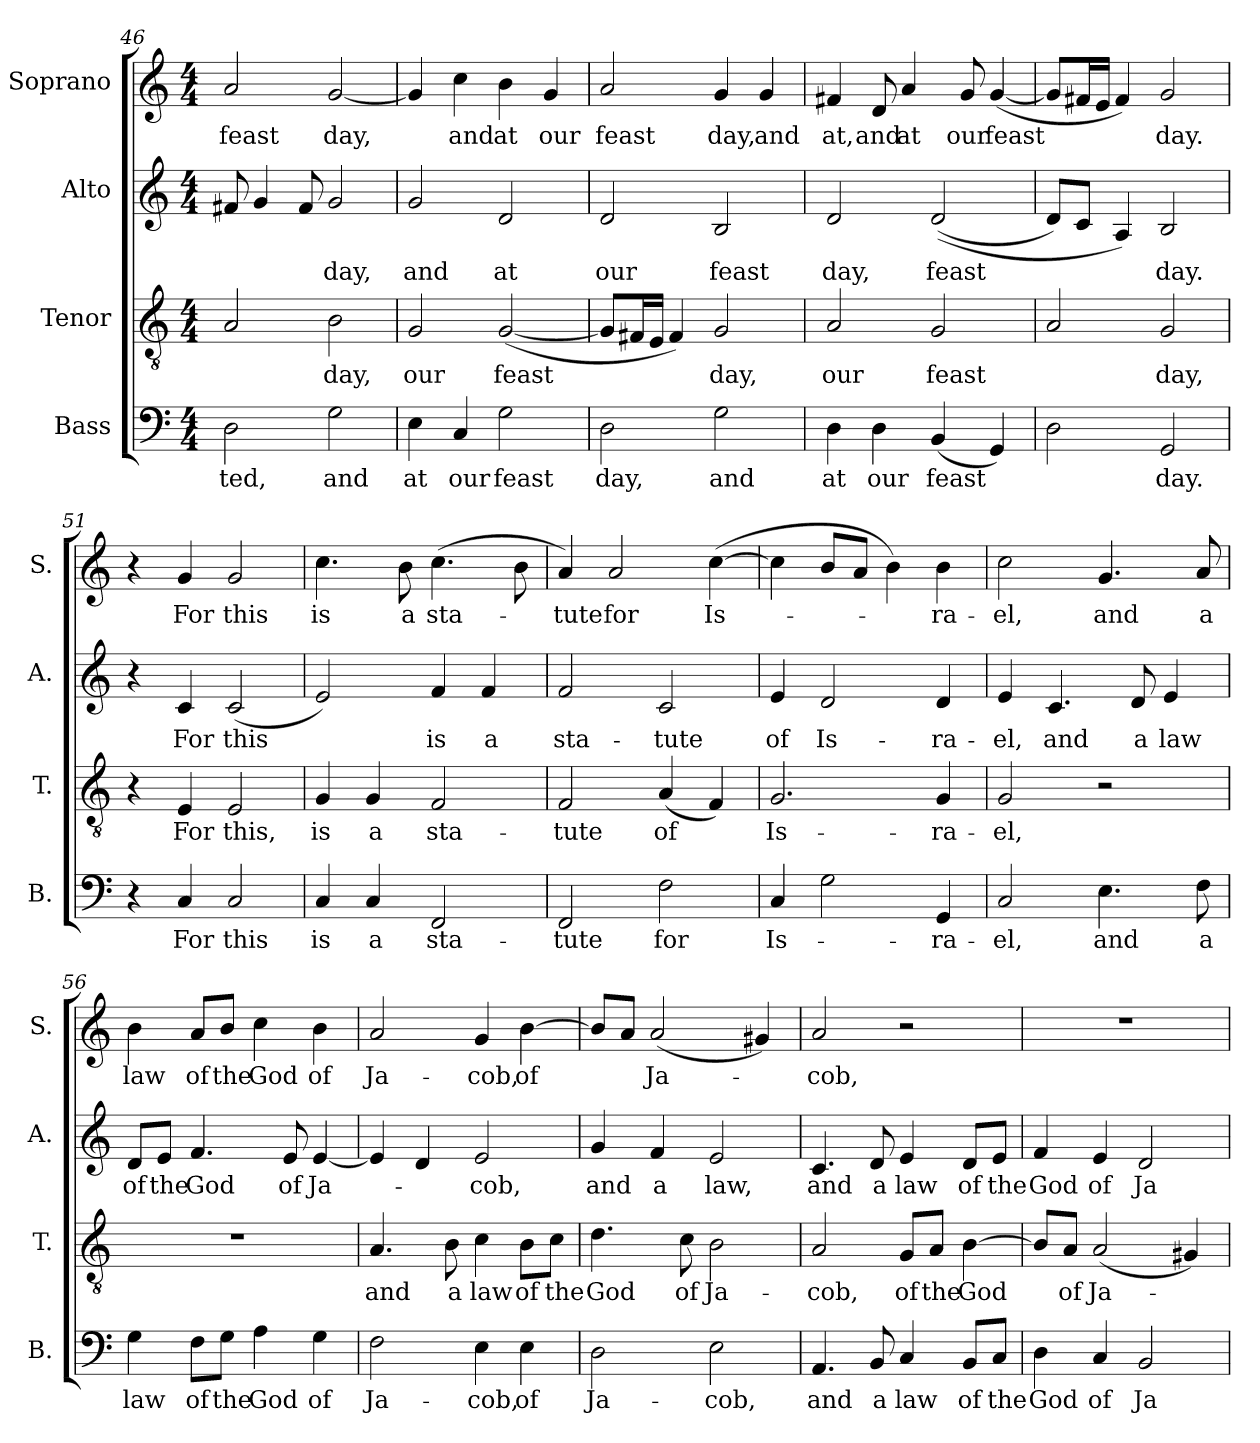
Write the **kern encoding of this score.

**kern	**text	**kern	**text	**kern	**text	**kern	**text
*part4	*part4	*part3	*part3	*part2	*part2	*part1	*part1
*staff4	*staff4	*staff3	*staff3	*staff2	*staff2	*staff1	*staff1
*I"Bass	*	*I"Tenor	*	*I"Alto	*	*I"Soprano	*
*I'B.	*	*I'T.	*	*I'A.	*	*I'S.	*
!!LO:PB:g=z
*clefF4	*	*clefGv2	*	*clefG2	*	*clefG2	*
*k[]	*	*k[]	*	*k[]	*	*k[]	*
*M4/4	*	*M4/4	*	*M4/4	*	*M4/4	*
=46	=46	=46	=46	=46	=46	=46	=46
!	!LO:LY:b	!	!	!	!	!	!LO:LY:b
2D\	-ted,	2A/	.	8f#X/	.	2a/	feast
.	.	.	.	4g/	.	.	.
.	.	.	.	8f#/	.	.	.
!	!LO:LY:b	!	!LO:LY:b	!	!LO:LY:b	!	!LO:LY:b
2G\	and	2B\	day,	2g/	day,	[2g/	day,
=47	=47	=47	=47	=47	=47	=47	=47
!	!LO:LY:b	!	!LO:LY:b	!	!LO:LY:b	!	!
4E\	at	2G/	our	2g/	and	4g/]	.
!	!LO:LY:b	!	!	!	!	!	!LO:LY:b
4C/	our	.	.	.	.	4cc\	and
!	!LO:LY:b	!	!LO:LY:b	!	!LO:LY:b	!	!LO:LY:b
2G\	feast	([2G/	feast	2d/	at	4b\	at
!	!	!	!	!	!	!	!LO:LY:b
.	.	.	.	.	.	4g/	our
=48	=48	=48	=48	=48	=48	=48	=48
!	!LO:LY:b	!	!	!	!LO:LY:b	!	!LO:LY:b
2D\	day,	8G/L]	.	2d/	our	2a/	feast
.	.	16F#X/L	.	.	.	.	.
.	.	16E/JJ	.	.	.	.	.
.	.	4F#/)	.	.	.	.	.
!	!LO:LY:b	!	!LO:LY:b	!	!LO:LY:b	!	!LO:LY:b
2G\	and	2G/	day,	2B/	feast	4g/	day,
!	!	!	!	!	!	!	!LO:LY:b
.	.	.	.	.	.	4g/	and
=49	=49	=49	=49	=49	=49	=49	=49
!	!LO:LY:b	!	!LO:LY:b	!	!LO:LY:b	!	!LO:LY:b
4D\	at	2A/	our	2d/	day,	4f#X/	at,
!	!LO:LY:b	!	!	!	!	!	!LO:LY:b
4D\	our	.	.	.	.	8d/	and
!	!	!	!	!	!	!	!LO:LY:b
.	.	.	.	.	.	4a/	at
!	!LO:LY:b	!	!LO:LY:b	!	!LO:LY:b	!	!
(4BB/	feast	2G/	feast	((2d/	feast	.	.
!	!	!	!	!	!	!	!LO:LY:b
.	.	.	.	.	.	8g/	our
!	!	!	!	!	!	!	!LO:LY:b
4GG/)	.	.	.	.	.	([4g/	feast
=50	=50	=50	=50	=50	=50	=50	=50
2D\	.	2A/	.	8d/L)	.	8g/L]	.
.	.	.	.	8c/J	.	16f#X/L	.
.	.	.	.	.	.	16e/JJ	.
.	.	.	.	4A/)	.	4f#/)	.
!	!LO:LY:b	!	!LO:LY:b	!	!LO:LY:b	!	!LO:LY:b
2GG/	day.	2G/	day,	2B/	day.	2g/	day.
=51	=51	=51	=51	=51	=51	=51	=51
4r	.	4r	.	4r	.	4r	.
!	!LO:LY:b	!	!LO:LY:b	!	!LO:LY:b	!	!LO:LY:b
4C/	For	4E/	For	4c/	For	4g/	For
!	!LO:LY:b	!	!LO:LY:b	!	!LO:LY:b	!	!LO:LY:b
2C/	this	2E/	this,	(2c/	this	2g/	this
=52	=52	=52	=52	=52	=52	=52	=52
!	!LO:LY:b	!	!LO:LY:b	!	!	!	!LO:LY:b
4C/	is	4G/	is	2e/)	.	4.cc\	is
!	!LO:LY:b	!	!LO:LY:b	!	!	!	!
4C/	a	4G/	a	.	.	.	.
!	!	!	!	!	!	!	!LO:LY:b
.	.	.	.	.	.	8b\	a
!	!LO:LY:b	!	!LO:LY:b	!	!LO:LY:b	!	!LO:LY:b
2FF/	sta-	2F/	sta-	4f/	is	(4.cc\	sta-
!	!	!	!	!	!LO:LY:b	!	!
.	.	.	.	4f/	a	.	.
.	.	.	.	.	.	8b\	.
!!LO:LB:g=z
=53	=53	=53	=53	=53	=53	=53	=53
!	!LO:LY:b	!	!LO:LY:b	!	!LO:LY:b	!	!LO:LY:b
2FF/	-tute	2F/	-tute	2f/	sta-	4a/)	-tute
!	!	!	!	!	!	!	!LO:LY:b
.	.	.	.	.	.	2a/	for
!	!LO:LY:b	!	!LO:LY:b	!	!LO:LY:b	!	!
2F\	for	(4A/	of	2c/	-tute	.	.
!	!	!	!	!	!	!	!LO:LY:b
.	.	4F/)	.	.	.	([4cc\	Is-
=54	=54	=54	=54	=54	=54	=54	=54
!	!LO:LY:b	!	!LO:LY:b	!	!LO:LY:b	!	!
4C/	Is-	2.G/	Is-	4e/	of	4cc\]	.
!	!	!	!	!	!LO:LY:b	!	!
2G\	.	.	.	2d/	Is-	8b/L	.
.	.	.	.	.	.	8a/J	.
.	.	.	.	.	.	4b\)	.
!	!LO:LY:b	!	!LO:LY:b	!	!LO:LY:b	!	!LO:LY:b
4GG/	-ra-	4G/	-ra-	4d/	-ra-	4b\	-ra-
=55	=55	=55	=55	=55	=55	=55	=55
!	!LO:LY:b	!	!LO:LY:b	!	!LO:LY:b	!	!LO:LY:b
2C/	-el,	2G/	-el,	4e/	-el,	2cc\	-el,
!	!	!	!	!	!LO:LY:b	!	!
.	.	.	.	4.c/	and	.	.
!	!LO:LY:b	!	!	!	!	!	!LO:LY:b
4.E\	and	2r	.	.	.	4.g/	and
!	!	!	!	!	!LO:LY:b	!	!
.	.	.	.	8d/	a	.	.
!	!	!	!	!	!LO:LY:b	!	!
.	.	.	.	4e/	law	.	.
!	!LO:LY:b	!	!	!	!	!	!LO:LY:b
8F\	a	.	.	.	.	8a/	a
=56	=56	=56	=56	=56	=56	=56	=56
!	!LO:LY:b	!	!	!	!LO:LY:b	!	!LO:LY:b
4G\	law	1r	.	8d/L	of	4b\	law
!	!	!	!	!	!LO:LY:b	!	!
.	.	.	.	8e/J	the	.	.
!	!LO:LY:b	!	!	!	!LO:LY:b	!	!LO:LY:b
8F\L	of	.	.	4.f/	God	8a/L	of
!	!LO:LY:b	!	!	!	!	!	!LO:LY:b
8G\J	the	.	.	.	.	8b/J	the
!	!LO:LY:b	!	!	!	!	!	!LO:LY:b
4A\	God	.	.	.	.	4cc\	God
!	!	!	!	!	!LO:LY:b	!	!
.	.	.	.	8e/	of	.	.
!	!LO:LY:b	!	!	!	!LO:LY:b	!	!LO:LY:b
4G\	of	.	.	[4e/	Ja-	4b\	of
=57	=57	=57	=57	=57	=57	=57	=57
!	!LO:LY:b	!	!LO:LY:b	!	!	!	!LO:LY:b
2F\	Ja-	4.A/	and	4e/]	.	2a/	Ja-
.	.	.	.	4d/	.	.	.
!	!	!	!LO:LY:b	!	!	!	!
.	.	8B\	a	.	.	.	.
!	!LO:LY:b	!	!LO:LY:b	!	!LO:LY:b	!	!LO:LY:b
4E\	-cob,	4c\	law	2e/	-cob,	4g/	-cob,
!	!LO:LY:b	!	!LO:LY:b	!	!	!	!LO:LY:b
4E\	of	8B\L	of	.	.	[4b\	of
!	!	!	!LO:LY:b	!	!	!	!
.	.	8c\J	the	.	.	.	.
=58	=58	=58	=58	=58	=58	=58	=58
!	!LO:LY:b	!	!LO:LY:b	!	!LO:LY:b	!	!
2D\	Ja-	4.d\	God	4g/	and	8b/L]	.
.	.	.	.	.	.	8a/J	.
!	!	!	!	!	!LO:LY:b	!	!LO:LY:b
.	.	.	.	4f/	a	(2a/	Ja-
!	!	!	!LO:LY:b	!	!	!	!
.	.	8c\	of	.	.	.	.
!	!LO:LY:b	!	!LO:LY:b	!	!LO:LY:b	!	!
2E\	-cob,	2B\	Ja-	2e/	law,	.	.
.	.	.	.	.	.	4g#X/)	.
!!LO:LB:g=z
=59	=59	=59	=59	=59	=59	=59	=59
!	!LO:LY:b	!	!LO:LY:b	!	!LO:LY:b	!	!LO:LY:b
4.AA/	and	2A/	-cob,	4.c/	and	2a/	-cob,
!	!LO:LY:b	!	!	!	!LO:LY:b	!	!
8BB/	a	.	.	8d/	a	.	.
!	!LO:LY:b	!	!LO:LY:b	!	!LO:LY:b	!	!
4C/	law	8G/L	of	4e/	law	2r	.
!	!	!	!LO:LY:b	!	!	!	!
.	.	8A/J	the	.	.	.	.
!	!LO:LY:b	!	!LO:LY:b	!	!LO:LY:b	!	!
8BB/L	of	[4B\	God	8d/L	of	.	.
!	!LO:LY:b	!	!	!	!LO:LY:b	!	!
8C/J	the	.	.	8e/J	the	.	.
=60	=60	=60	=60	=60	=60	=60	=60
!	!LO:LY:b	!	!	!	!LO:LY:b	!	!
4D\	God	8B/L]	.	4f/	God	1r	.
!	!	!	!LO:LY:b	!	!	!	!
.	.	8A/J	of	.	.	.	.
!	!LO:LY:b	!	!LO:LY:b	!	!LO:LY:b	!	!
4C/	of	(2A/	Ja-	4e/	of	.	.
!	!LO:LY:b	!	!	!	!LO:LY:b	!	!
2BB/	Ja-	.	.	2d/	Ja-	.	.
.	.	4G#X/)	.	.	.	.	.
=	=	=	=	=	=	=	=
*-	*-	*-	*-	*-	*-	*-	*-
